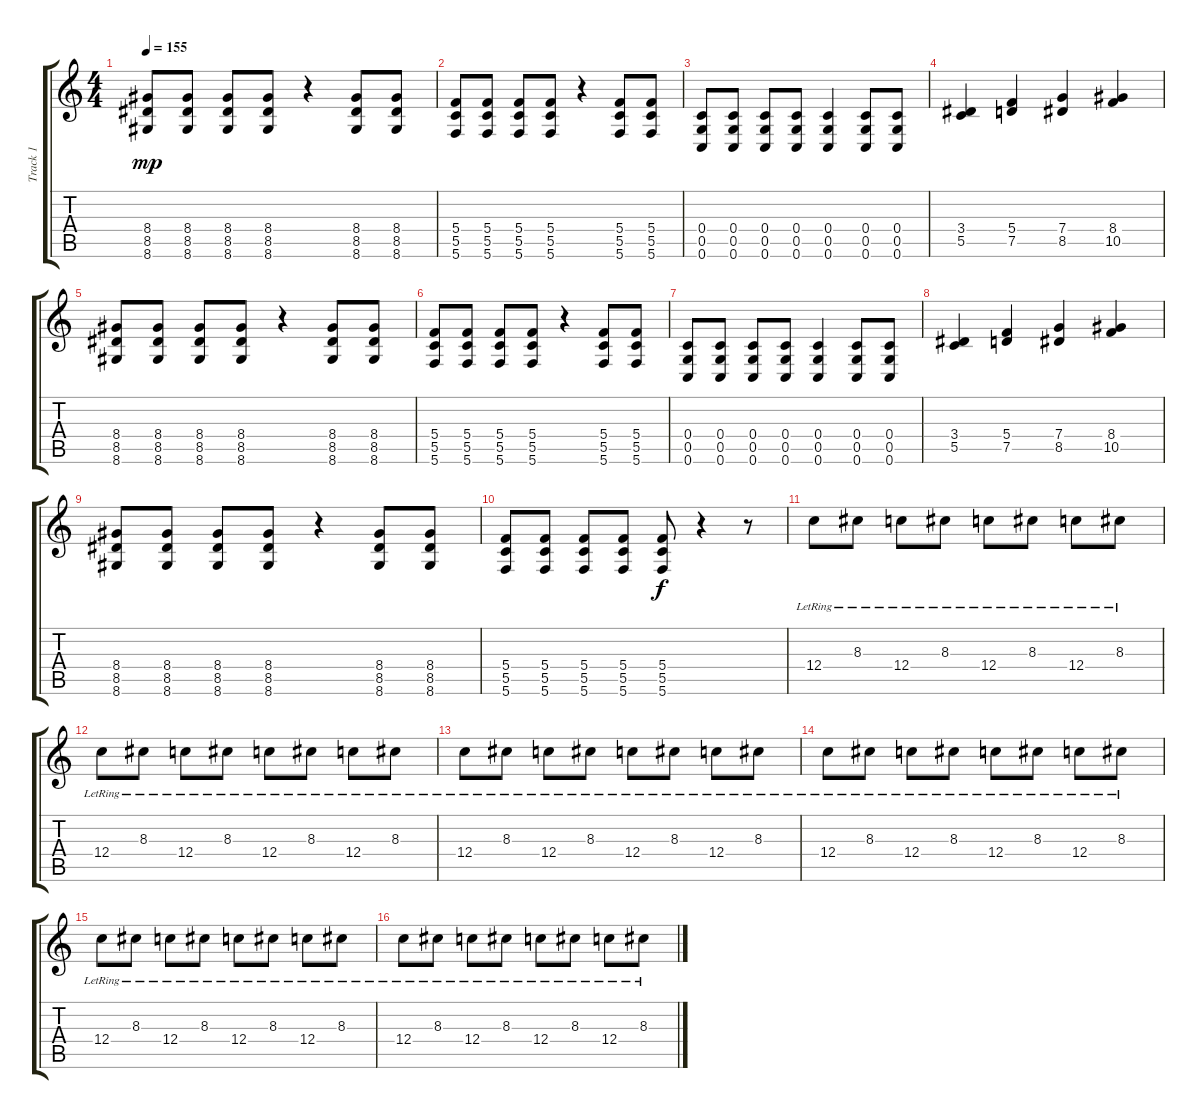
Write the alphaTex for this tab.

\track ("Track 1" "Track 1") {instrument overdrivenguitar}
\staff {score tabs}
\tuning (D4 A3 F3 C3 G2 C2) {hide}
\ts (4 4)
\tempo 155
\clef g2
\ks c
(8.4 8.5 8.6).8{dy mp} (8.4 8.5 8.6).8 (8.4 8.5 8.6).8 (8.4 8.5 8.6).8 r.4 (8.4 8.5 8.6).8 (8.4 8.5 8.6).8 |
(5.4 5.5 5.6).8 (5.4 5.5 5.6).8 (5.4 5.5 5.6).8 (5.4 5.5 5.6).8 r.4 (5.4 5.5 5.6).8 (5.4 5.5 5.6).8 |
(0.4 0.5 0.6).8 (0.4 0.5 0.6).8 (0.4 0.5 0.6).8 (0.4 0.5 0.6).8 (0.4 0.5 0.6).4 (0.4 0.5 0.6).8 (0.4 0.5 0.6).8 |
(3.4 5.5).4 (5.4 7.5).4 (7.4 8.5).4 (8.4 10.5).4 |
(8.4 8.5 8.6).8 (8.4 8.5 8.6).8 (8.4 8.5 8.6).8 (8.4 8.5 8.6).8 r.4 (8.4 8.5 8.6).8 (8.4 8.5 8.6).8 |
(5.4 5.5 5.6).8 (5.4 5.5 5.6).8 (5.4 5.5 5.6).8 (5.4 5.5 5.6).8 r.4 (5.4 5.5 5.6).8 (5.4 5.5 5.6).8 |
(0.4 0.5 0.6).8 (0.4 0.5 0.6).8 (0.4 0.5 0.6).8 (0.4 0.5 0.6).8 (0.4 0.5 0.6).4 (0.4 0.5 0.6).8 (0.4 0.5 0.6).8 |
(3.4 5.5).4 (5.4 7.5).4 (7.4 8.5).4 (8.4 10.5).4 |
(8.4 8.5 8.6).8 (8.4 8.5 8.6).8 (8.4 8.5 8.6).8 (8.4 8.5 8.6).8 r.4 (8.4 8.5 8.6).8 (8.4 8.5 8.6).8 |
(5.4 5.5 5.6).8 (5.4 5.5 5.6).8 (5.4 5.5 5.6).8 (5.4 5.5 5.6).8 (5.4 5.5 5.6).8{dy f} r.4 r.8 |
12.4{lr}.8 8.3{lr}.8 12.4{lr}.8 8.3{lr}.8 12.4{lr}.8 8.3{lr}.8 12.4{lr}.8 8.3{lr}.8 |
12.4{lr}.8 8.3{lr}.8 12.4{lr}.8 8.3{lr}.8 12.4{lr}.8 8.3{lr}.8 12.4{lr}.8 8.3{lr}.8 |
12.4{lr}.8 8.3{lr}.8 12.4{lr}.8 8.3{lr}.8 12.4{lr}.8 8.3{lr}.8 12.4{lr}.8 8.3{lr}.8 |
12.4{lr}.8 8.3{lr}.8 12.4{lr}.8 8.3{lr}.8 12.4{lr}.8 8.3{lr}.8 12.4{lr}.8 8.3{lr}.8 |
12.4{lr}.8 8.3{lr}.8 12.4{lr}.8 8.3{lr}.8 12.4{lr}.8 8.3{lr}.8 12.4{lr}.8 8.3{lr}.8 |
12.4{lr}.8 8.3{lr}.8 12.4{lr}.8 8.3{lr}.8 12.4{lr}.8 8.3{lr}.8 12.4{lr}.8 8.3{lr}.8
